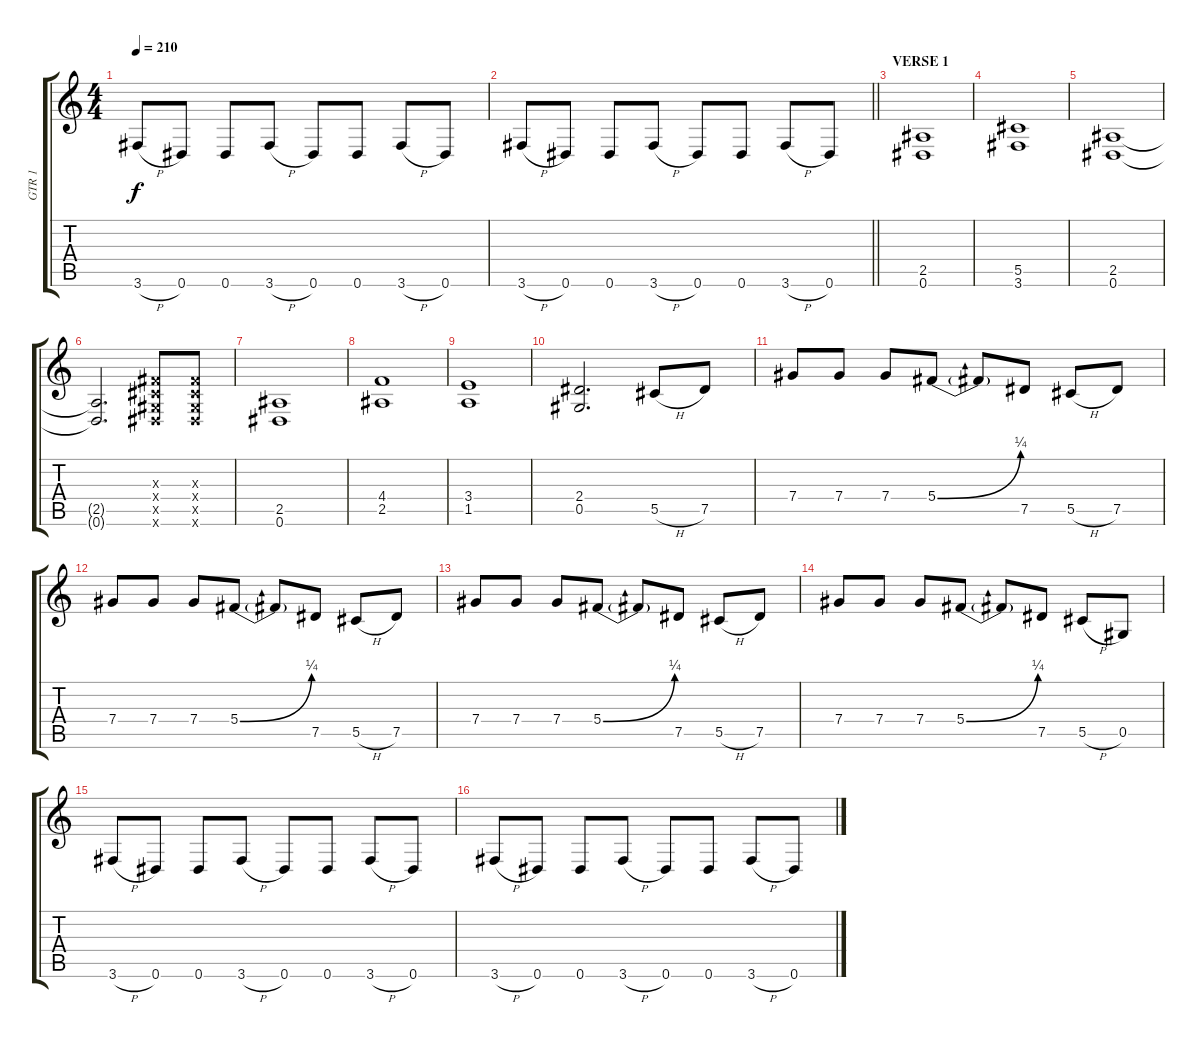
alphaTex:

\track ("GTR 1" "GTR 1") {instrument distortionguitar}
\staff {score tabs}
\tuning (Eb4 Bb3 Gb3 Db3 Ab2 Eb2) {hide}
\ts (4 4)
\tempo 210
\clef g2
\ks c
3.6{h}.8{dy f} 0.6.8 0.6.8 3.6{h}.8 0.6.8 0.6.8 3.6{h}.8 0.6.8 |
\barLineRight lightlight
3.6{h}.8 0.6.8 0.6.8 3.6{h}.8 0.6.8 0.6.8 3.6{h}.8 0.6.8 |
\section ("" "VERSE 1")
(2.5 0.6).1 |
(5.5 3.6).1 |
(2.5 0.6).1 |
(2.5{t} 0.6{t}).2{d} (0.3{x} 0.4{x} 0.5{x} 0.6{x}).8 (0.3{x} 0.4{x} 0.5{x} 0.6{x}).8 |
(2.5 0.6).1 |
(4.4 2.5).1 |
(3.4 1.5).1 |
(2.4 0.5).2{d} 5.5{h}.8 7.5.8 |
7.4.8 7.4.8 7.4.8 5.4{be (bend 0 0 60 1)}.8 5.4{t}.8 7.5.8 5.5{h}.8 7.5.8 |
7.4.8 7.4.8 7.4.8 5.4{be (bend 0 0 60 1)}.8 5.4{t}.8 7.5.8 5.5{h}.8 7.5.8 |
7.4.8 7.4.8 7.4.8 5.4{be (bend 0 0 60 1)}.8 5.4{t}.8 7.5.8 5.5{h}.8 7.5.8 |
7.4.8 7.4.8 7.4.8 5.4{be (bend 0 0 60 1)}.8 5.4{t}.8 7.5.8 5.5{h}.8 0.5.8 |
3.6{h}.8 0.6.8 0.6.8 3.6{h}.8 0.6.8 0.6.8 3.6{h}.8 0.6.8 |
3.6{h}.8 0.6.8 0.6.8 3.6{h}.8 0.6.8 0.6.8 3.6{h}.8 0.6.8
